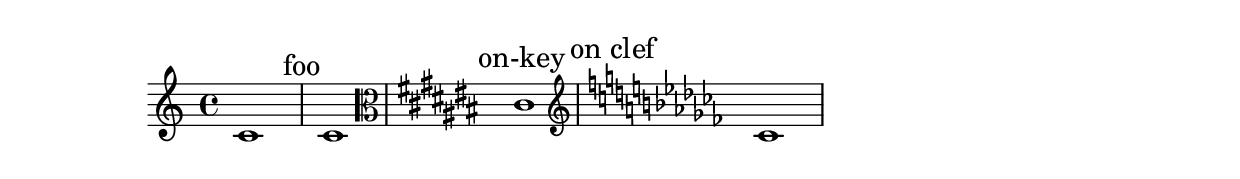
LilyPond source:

\version "2.14.0"

\header {
  texidoc = "RehearsalMarks still align correctly if Mark_engraver is moved to
another context."
}

\layout {
  \context {
    \Staff
    \consists "Mark_engraver"
  }
  \context {
    \Score
    \remove "Mark_engraver"
  }
}

\relative c' {
  c1 \mark "foo"
  c1
  \key cis \major
  \clef alto
  \override Score.RehearsalMark #'break-align-symbols = #'(key-signature)
  \mark "on-key"
  cis
  \key ces \major
  \override Score.RehearsalMark #'break-align-symbols = #'(clef)
  \clef treble
  \mark "on clef"
  ces
}
